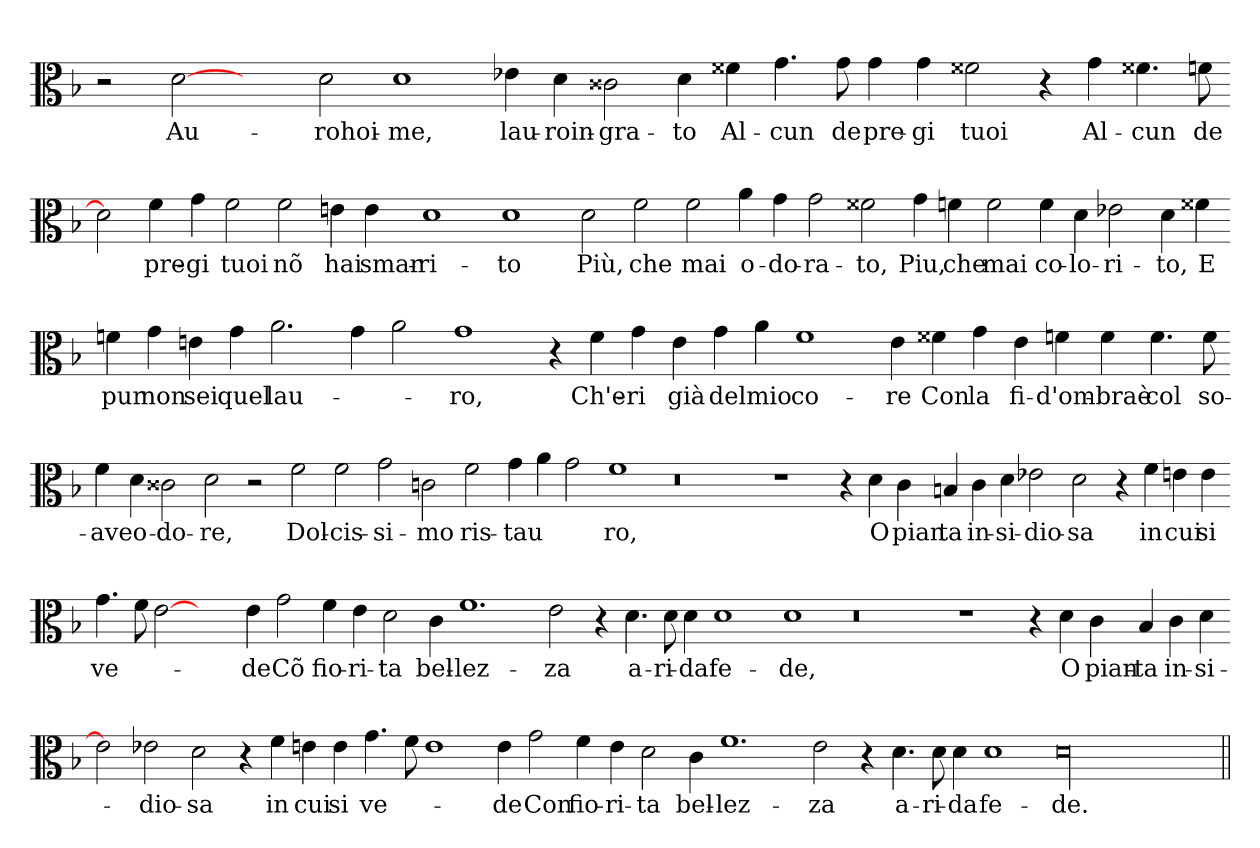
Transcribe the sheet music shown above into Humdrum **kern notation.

**kern	**text
*part1	*part1
*staff1	*staff1
*clefC3	*
*k[b-]	*
=	=
2r	.
[2d	Au-
2ryy	.
2d	rohoi-
1d	me,
4e-X	lau-
4d	roin-
2c##X	gra-
4d	to
4f##X	Al-
4.g	cun
8g	de
4g	pre-
4g	gi
2f##X	tuoi
4r	.
4g	Al-
4.f##X	cun
8f	de
=-	=-
2d]	.
4f	pre-
4g	gi
2f	tuoi
2f	nõ
4e	hai
4e	smar-
1d	ri-
1d	to
2d	Più,
2f	che
2f	mai
4a	o-
4g	do-
2g	ra-
2f##X	to,
4g	Piu,
4f	che
2f	mai
4f	co-
4d	lo-
2e-X	ri-
4d	to,
4f##X	E
=-	=-
4f	pur
4g	non
4e	sei
4g	quel
2.a	lau-
4g	.
2a	.
1g	ro,
4r	.
4f	Ch'e-
4g	ri
4e	già
4g	del
4a	mio
1f	co-
4e	re
4f##X	Con
4g	la
4e	fi-
4f	d'om-
4f	braѐ
4.f	col
8f	so-
=-	=-
4f	ave
4d	o-
2c##X	do-
2d	re,
2r	.
2f	Dol-
2f	cis-
2g	si-
2c	mo
2f	ris-
4g	tau
4a	.
2g	.
1f	ro,
0r	.
1r	.
4r	.
4d	O
4c	pian-
4B	ta
4c	in-
4d	si-
2e-X	dio-
2d	sa
4r	.
4f	in
4e	cui
4e	si
=-	=-
4.g	ve-
8f	.
[2e	.
2ryy	.
4e	de
2g	Cõ
4f	fio-
4e	ri-
2d	ta
4c	bel-
1.f	lez-
2e	za
4r	.
4.d	a-
8d	ri-
4d	da
1d	fe-
1d	de,
0r	.
1r	.
4r	.
4d	O
4c	pian-
4B	ta
4c	in-
4d	si-
=-	=-
2e]	.
2e-X	dio-
2d	sa
4r	.
4f	in
4e	cui
4e	si
4.g	ve-
8f	.
1e	.
4e	de
2g	Con
4f	fio-
4e	ri-
2d	ta
4c	bel-
1.f	lez-
2e	za
4r	.
4.d	a-
8d	ri-
4d	da
1d	fe-
00d	de.
=||	=||
*-	*-
